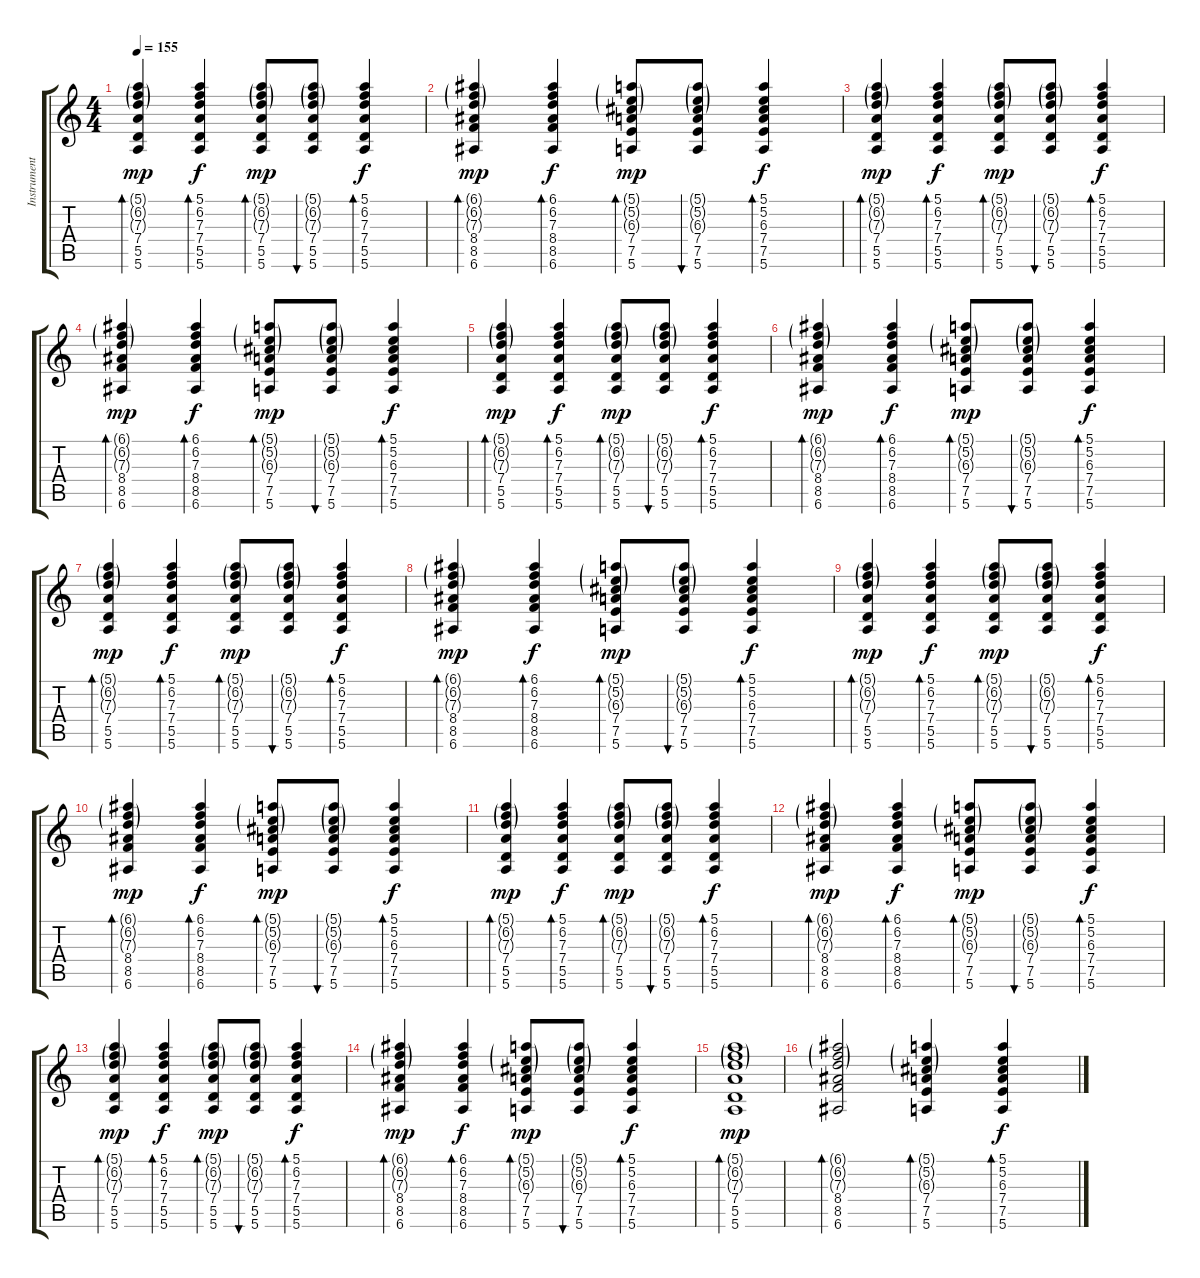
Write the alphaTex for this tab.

\track ("Instrumental" "Instrument") {instrument acousticguitarnylon}
\staff {score tabs}
\tuning (E4 B3 G3 D3 A2 E2) {hide}
\ts (4 4)
\tempo 155
\clef g2
\ks c
(5.1{g} 6.2{g} 7.3{g} 7.4 5.5 5.6).4{bd 120 dy mp} (5.1 6.2 7.3 7.4 5.5 5.6).4{bd 30 dy f} (5.1{g} 6.2{g} 7.3{g} 7.4 5.5 5.6).8{bd 120 dy mp} (5.1{g} 6.2{g} 7.3{g} 7.4 5.5 5.6).8{bu 120} (5.1 6.2 7.3 7.4 5.5 5.6).4{bd 30 dy f} |
(6.1{g} 6.2{g} 7.3{g} 8.4 8.5 6.6).4{bd 120 dy mp} (6.1 6.2 7.3 8.4 8.5 6.6).4{bd 30 dy f} (5.1{g} 5.2{g} 6.3{g} 7.4 7.5 5.6).8{bd 120 dy mp} (5.1{g} 5.2{g} 6.3{g} 7.4 7.5 5.6).8{bu 120} (5.1 5.2 6.3 7.4 7.5 5.6).4{bd 30 dy f} |
(5.1{g} 6.2{g} 7.3{g} 7.4 5.5 5.6).4{bd 120 dy mp} (5.1 6.2 7.3 7.4 5.5 5.6).4{bd 30 dy f} (5.1{g} 6.2{g} 7.3{g} 7.4 5.5 5.6).8{bd 120 dy mp} (5.1{g} 6.2{g} 7.3{g} 7.4 5.5 5.6).8{bu 120} (5.1 6.2 7.3 7.4 5.5 5.6).4{bd 30 dy f} |
(6.1{g} 6.2{g} 7.3{g} 8.4 8.5 6.6).4{bd 120 dy mp} (6.1 6.2 7.3 8.4 8.5 6.6).4{bd 30 dy f} (5.1{g} 5.2{g} 6.3{g} 7.4 7.5 5.6).8{bd 120 dy mp} (5.1{g} 5.2{g} 6.3{g} 7.4 7.5 5.6).8{bu 120} (5.1 5.2 6.3 7.4 7.5 5.6).4{bd 30 dy f} |
(5.1{g} 6.2{g} 7.3{g} 7.4 5.5 5.6).4{bd 120 dy mp} (5.1 6.2 7.3 7.4 5.5 5.6).4{bd 30 dy f} (5.1{g} 6.2{g} 7.3{g} 7.4 5.5 5.6).8{bd 120 dy mp} (5.1{g} 6.2{g} 7.3{g} 7.4 5.5 5.6).8{bu 120} (5.1 6.2 7.3 7.4 5.5 5.6).4{bd 30 dy f} |
(6.1{g} 6.2{g} 7.3{g} 8.4 8.5 6.6).4{bd 120 dy mp} (6.1 6.2 7.3 8.4 8.5 6.6).4{bd 30 dy f} (5.1{g} 5.2{g} 6.3{g} 7.4 7.5 5.6).8{bd 120 dy mp} (5.1{g} 5.2{g} 6.3{g} 7.4 7.5 5.6).8{bu 120} (5.1 5.2 6.3 7.4 7.5 5.6).4{bd 30 dy f} |
(5.1{g} 6.2{g} 7.3{g} 7.4 5.5 5.6).4{bd 120 dy mp} (5.1 6.2 7.3 7.4 5.5 5.6).4{bd 30 dy f} (5.1{g} 6.2{g} 7.3{g} 7.4 5.5 5.6).8{bd 120 dy mp} (5.1{g} 6.2{g} 7.3{g} 7.4 5.5 5.6).8{bu 120} (5.1 6.2 7.3 7.4 5.5 5.6).4{bd 30 dy f} |
(6.1{g} 6.2{g} 7.3{g} 8.4 8.5 6.6).4{bd 120 dy mp} (6.1 6.2 7.3 8.4 8.5 6.6).4{bd 30 dy f} (5.1{g} 5.2{g} 6.3{g} 7.4 7.5 5.6).8{bd 120 dy mp} (5.1{g} 5.2{g} 6.3{g} 7.4 7.5 5.6).8{bu 120} (5.1 5.2 6.3 7.4 7.5 5.6).4{bd 30 dy f} |
(5.1{g} 6.2{g} 7.3{g} 7.4 5.5 5.6).4{bd 120 dy mp} (5.1 6.2 7.3 7.4 5.5 5.6).4{bd 30 dy f} (5.1{g} 6.2{g} 7.3{g} 7.4 5.5 5.6).8{bd 120 dy mp} (5.1{g} 6.2{g} 7.3{g} 7.4 5.5 5.6).8{bu 120} (5.1 6.2 7.3 7.4 5.5 5.6).4{bd 30 dy f} |
(6.1{g} 6.2{g} 7.3{g} 8.4 8.5 6.6).4{bd 120 dy mp} (6.1 6.2 7.3 8.4 8.5 6.6).4{bd 30 dy f} (5.1{g} 5.2{g} 6.3{g} 7.4 7.5 5.6).8{bd 120 dy mp} (5.1{g} 5.2{g} 6.3{g} 7.4 7.5 5.6).8{bu 120} (5.1 5.2 6.3 7.4 7.5 5.6).4{bd 30 dy f} |
(5.1{g} 6.2{g} 7.3{g} 7.4 5.5 5.6).4{bd 120 dy mp} (5.1 6.2 7.3 7.4 5.5 5.6).4{bd 30 dy f} (5.1{g} 6.2{g} 7.3{g} 7.4 5.5 5.6).8{bd 120 dy mp} (5.1{g} 6.2{g} 7.3{g} 7.4 5.5 5.6).8{bu 120} (5.1 6.2 7.3 7.4 5.5 5.6).4{bd 30 dy f} |
(6.1{g} 6.2{g} 7.3{g} 8.4 8.5 6.6).4{bd 120 dy mp} (6.1 6.2 7.3 8.4 8.5 6.6).4{bd 30 dy f} (5.1{g} 5.2{g} 6.3{g} 7.4 7.5 5.6).8{bd 120 dy mp} (5.1{g} 5.2{g} 6.3{g} 7.4 7.5 5.6).8{bu 120} (5.1 5.2 6.3 7.4 7.5 5.6).4{bd 30 dy f} |
(5.1{g} 6.2{g} 7.3{g} 7.4 5.5 5.6).4{bd 120 dy mp} (5.1 6.2 7.3 7.4 5.5 5.6).4{bd 30 dy f} (5.1{g} 6.2{g} 7.3{g} 7.4 5.5 5.6).8{bd 120 dy mp} (5.1{g} 6.2{g} 7.3{g} 7.4 5.5 5.6).8{bu 120} (5.1 6.2 7.3 7.4 5.5 5.6).4{bd 30 dy f} |
(6.1{g} 6.2{g} 7.3{g} 8.4 8.5 6.6).4{bd 120 dy mp} (6.1 6.2 7.3 8.4 8.5 6.6).4{bd 30 dy f} (5.1{g} 5.2{g} 6.3{g} 7.4 7.5 5.6).8{bd 120 dy mp} (5.1{g} 5.2{g} 6.3{g} 7.4 7.5 5.6).8{bu 120} (5.1 5.2 6.3 7.4 7.5 5.6).4{bd 30 dy f} |
(5.1{g} 6.2{g} 7.3{g} 7.4 5.5 5.6).1{bd 120 dy mp} |
(6.1{g} 6.2{g} 7.3{g} 8.4 8.5 6.6).2{bd 120} (5.1{g} 5.2{g} 6.3{g} 7.4 7.5 5.6).4{bd 120} (5.1 5.2 6.3 7.4 7.5 5.6).4{bd 30 dy f}
